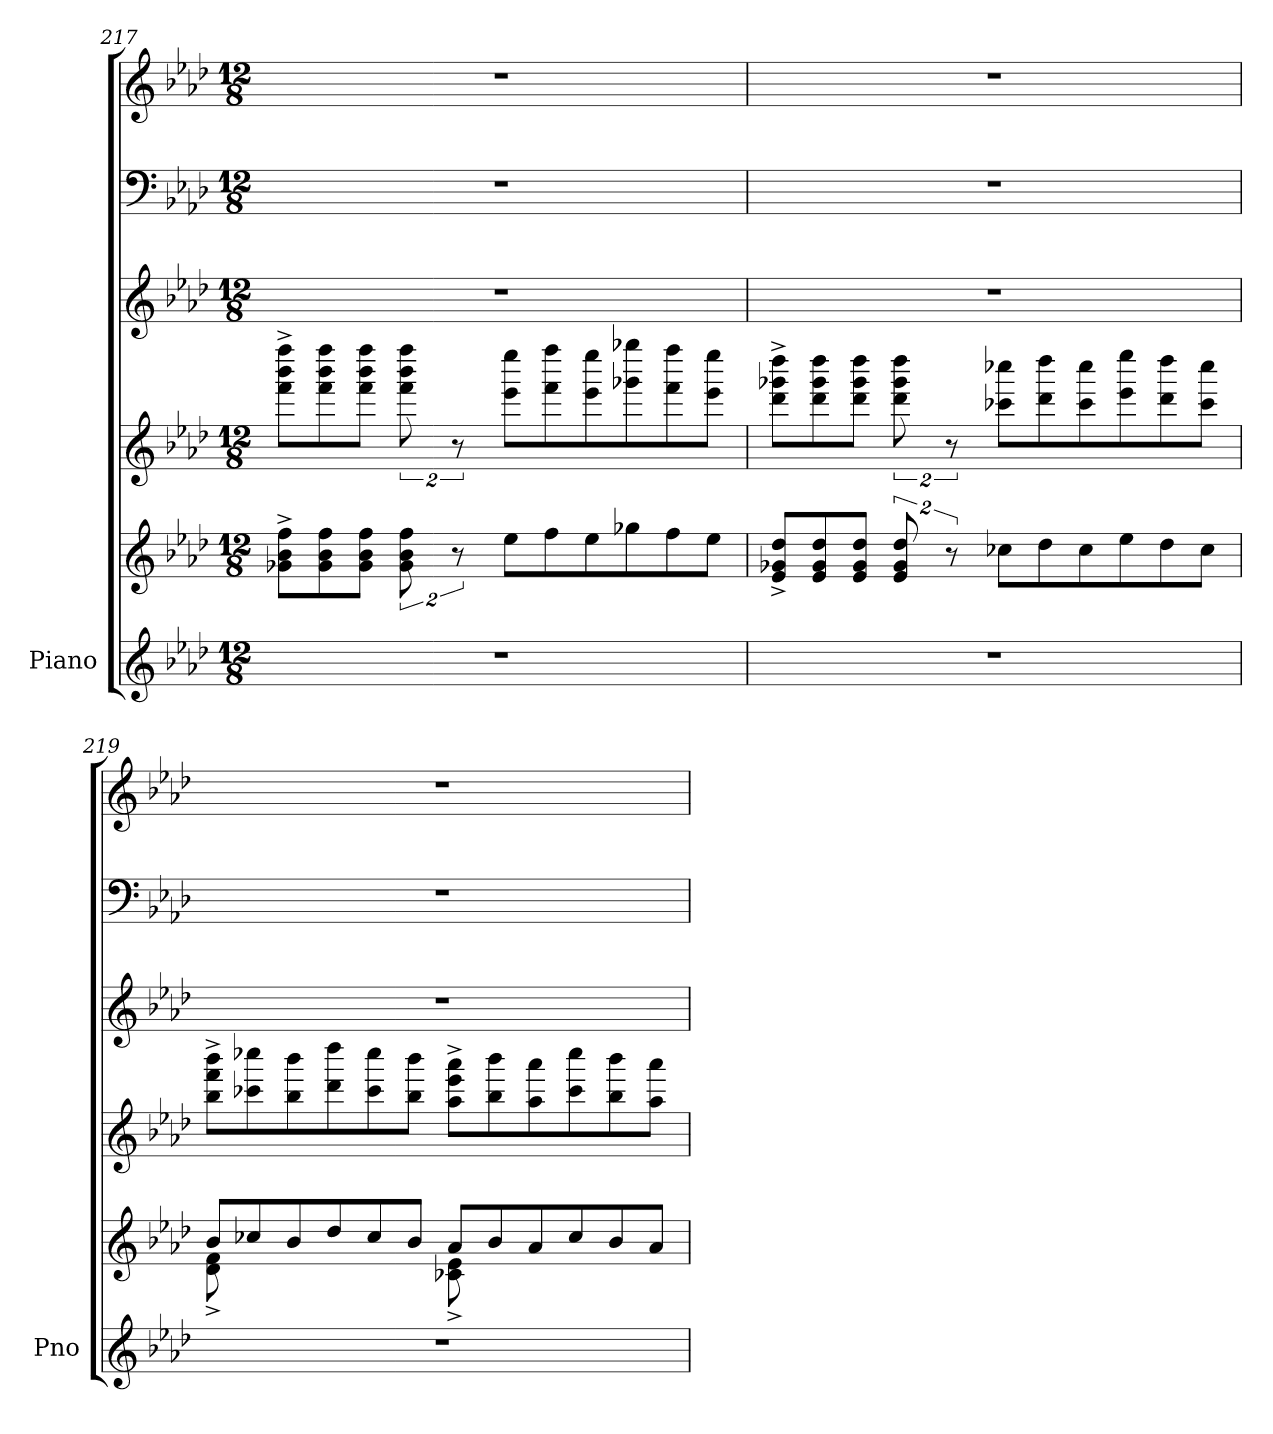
**kern	**kern	**kern	**kern	**kern	**kern
*part1	*part1	*part1	*part1	*part1	*part1
*staff6	*staff5	*staff4	*staff3	*staff2	*staff1
*I"Piano	*	*	*	*	*
*I'Pno	*	*	*	*	*
*clefG2	*clefG2	*clefG2	*clefG2	*clefF4	*clefG2
*k[b-e-a-d-]	*k[b-e-a-d-]	*k[b-e-a-d-]	*k[b-e-a-d-]	*k[b-e-a-d-]	*k[b-e-a-d-]
*M12/8	*M12/8	*M12/8	*M12/8	*M12/8	*M12/8
*MM240	*MM240	*MM240	*MM240	*MM240	*MM240
=217	=217	=217	=217	=217	=217
1.r	8g-X\^ 8b-\^ 8ff\^L	8fff\^ 8bbb-\^ 8ffff\^L	1.r	1.r	1.r
.	8g-\ 8b-\ 8ff\	8fff\ 8bbb-\ 8ffff\	.	.	.
.	8g-\ 8b-\ 8ff\J	8fff\ 8bbb-\ 8ffff\J	.	.	.
.	16%3g-\ 16%3b-\ 16%3ff\	16%3fff\ 16%3bbb-\ 16%3ffff\	.	.	.
.	16%3r	16%3r	.	.	.
.	8ee-\L	8eee-\ 8eeee-\L	.	.	.
.	8ff\	8fff\ 8ffff\	.	.	.
.	8ee-\	8eee-\ 8eeee-\	.	.	.
.	8gg-X\	8ggg-X\ 8gggg-X\	.	.	.
.	8ff\	8fff\ 8ffff\	.	.	.
.	8ee-\J	8eee-\ 8eeee-\J	.	.	.
!!LO:LB:g=z
=218	=218	=218	=218	=218	=218
1.r	8e-/^ 8g-X/^ 8dd-/^L	8ddd-\^ 8ggg-X\^ 8dddd-\^L	1.r	1.r	1.r
.	8e-/ 8g-/ 8dd-/	8ddd-\ 8ggg-\ 8dddd-\	.	.	.
.	8e-/ 8g-/ 8dd-/J	8ddd-\ 8ggg-\ 8dddd-\J	.	.	.
.	16%3e-/ 16%3g-/ 16%3dd-/	16%3ddd-\ 16%3ggg-\ 16%3dddd-\	.	.	.
.	16%3r	16%3r	.	.	.
.	8cc-X\L	8ccc-X\ 8cccc-X\L	.	.	.
.	8dd-\	8ddd-\ 8dddd-\	.	.	.
.	8cc-\	8ccc-\ 8cccc-\	.	.	.
.	8ee-\	8eee-\ 8eeee-\	.	.	.
.	8dd-\	8ddd-\ 8dddd-\	.	.	.
.	8cc-\J	8ccc-\ 8cccc-\J	.	.	.
=219	=219	=219	=219	=219	=219
*	*^	*	*	*	*
1.r	8b-/L	8d-\^ 8f\^	8bb-\^ 8fff\^ 8bbb-\^L	1.r	1.r	1.r
.	8cc-X/	8ryy	8ccc-X\ 8cccc-X\	.	.	.
.	8b-/	2ryy	8bb-\ 8bbb-\	.	.	.
.	8dd-/	.	8ddd-\ 8dddd-\	.	.	.
.	8cc-/	.	8ccc-\ 8cccc-\	.	.	.
.	8b-/J	.	8bb-\ 8bbb-\J	.	.	.
.	8a-/L	8c-X\^ 8e-\^	8aa-\^ 8eee-\^ 8aaa-\^L	.	.	.
.	8b-/	8ryy	8bb-\ 8bbb-\	.	.	.
.	8a-/	2ryy	8aa-\ 8aaa-\	.	.	.
.	8cc-/	.	8ccc-\ 8cccc-\	.	.	.
.	8b-/	.	8bb-\ 8bbb-\	.	.	.
.	8a-/J	.	8aa-\ 8aaa-\J	.	.	.
*	*v	*v	*	*	*	*
=	=	=	=	=	=
*-	*-	*-	*-	*-	*-
